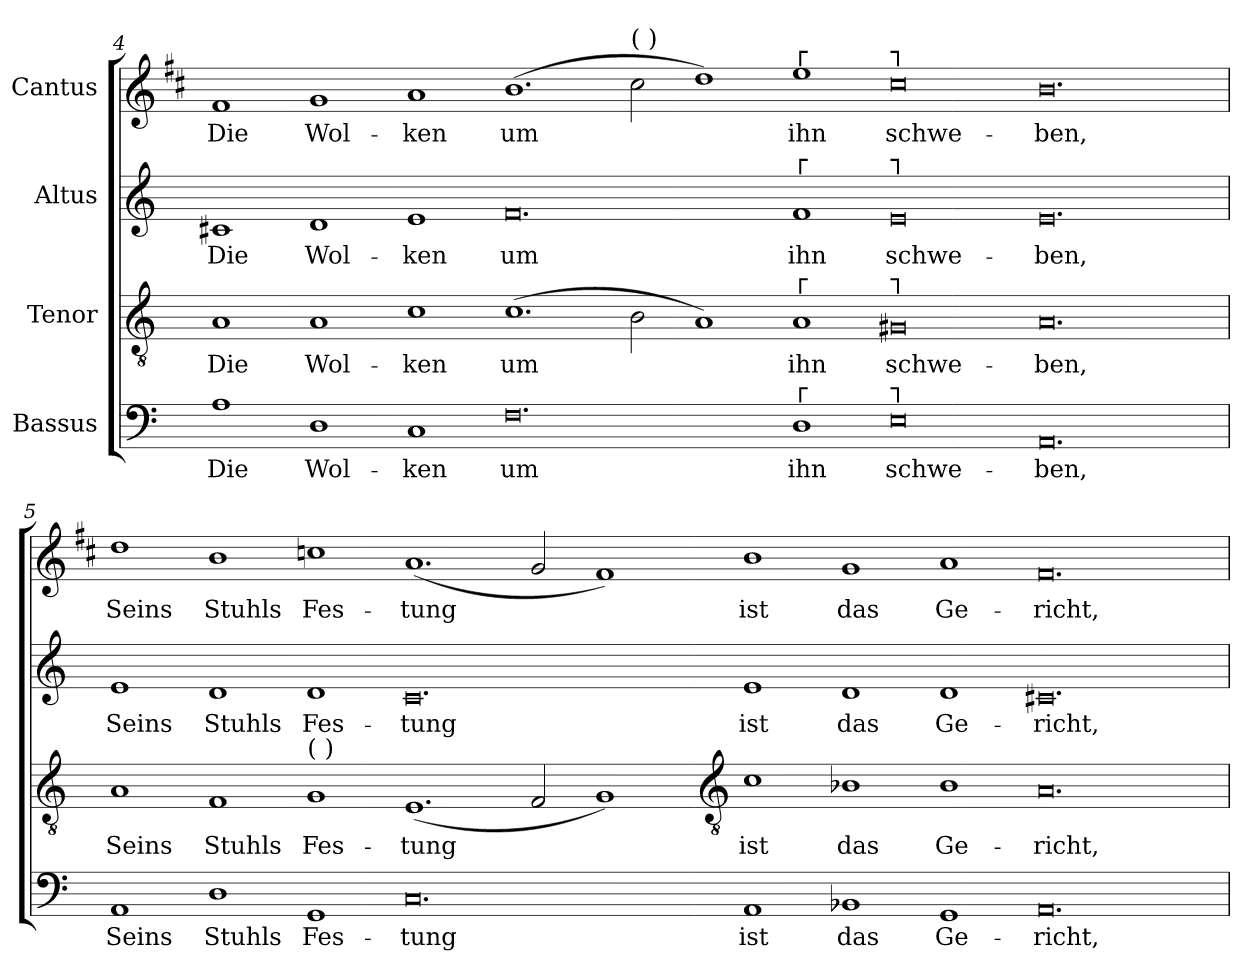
**kern	**text	**kern	**text	**kern	**text	**kern	**text
*part4	*part4	*part3	*part3	*part2	*part2	*part1	*part1
*staff4	*staff4	*staff3	*staff3	*staff2	*staff2	*staff1	*staff1
*I"Bassus	*	*I"Tenor	*	*I"Altus	*	*I"Cantus	*
*clefF4	*	*clefGv2	*	*clefG2	*	*clefG2	*
*	*	*	*	*	*	*ITrd1c2	*
*k[]	*	*k[]	*	*k[]	*	*k[]	*
*C:	*	*C:	*	*C:	*	*C:	*
=4	=4	=4	=4	=4	=4	=4	=4
!	!LO:LY:b	!	!LO:LY:b	!	!LO:LY:b	!	!LO:LY:b
1A	Die	1A	Die	1c#X	Die	1e	Die
!	!LO:LY:b	!	!LO:LY:b	!	!LO:LY:b	!	!LO:LY:b
1D	Wol-	1A	Wol-	1d	Wol-	1f	Wol-
!	!LO:LY:b	!	!LO:LY:b	!	!LO:LY:b	!	!LO:LY:b
1C	-ken	1c	-ken	1e	-ken	1g	-ken
!	!LO:LY:b	!	!LO:LY:b	!	!LO:LY:b	!	!LO:LY:b
0.F	um	(>1.c	um	0.f	um	(>1.a	um
!	!	!	!	!	!	!LO:TX:a:t=(  )	!
.	.	2B	.	.	.	2b	.
.	.	1A)	.	.	.	1cc)	.
!	!	!	!	!	!	!LO:TX:a:t=┌	!
!	!	!	!	!LO:TX:a:t=┌	!	!	!
!	!	!LO:TX:a:t=┌	!	!	!	!	!
!LO:TX:a:t=┌	!	!	!	!	!	!	!
!	!LO:LY:b	!	!LO:LY:b	!	!LO:LY:b	!	!LO:LY:b
1D	ihn	1A	ihn	1f	ihn	1dd	ihn
!	!	!	!	!	!	!LO:TX:a:t=┐	!
!	!	!	!	!LO:TX:a:t=┐	!	!	!
!	!	!LO:TX:a:t=┐	!	!	!	!	!
!LO:TX:a:t=┐	!	!	!	!	!	!	!
!	!LO:LY:b	!	!LO:LY:b	!	!LO:LY:b	!	!LO:LY:b
0E	schwe-	0G#X	schwe-	0e	schwe-	0b	schwe-
!	!LO:LY:b	!	!LO:LY:b	!	!LO:LY:b	!	!LO:LY:b
0.AA	-ben,	0.A	-ben,	0.e	-ben,	0.a	-ben,
=5	=5	=5	=5	=5	=5	=5	=5
!	!LO:LY:b	!	!LO:LY:b	!	!LO:LY:b	!	!LO:LY:b
1AA	Seins	1A	Seins	1e	Seins	1cc	Seins
!	!LO:LY:b	!	!LO:LY:b	!	!LO:LY:b	!	!LO:LY:b
1D	Stuhls	1F	Stuhls	1d	Stuhls	1a	Stuhls
!	!	!LO:TX:a:t=(  )	!	!	!	!	!
!	!LO:LY:b	!	!LO:LY:b	!	!LO:LY:b	!	!LO:LY:b
1GG	Fes-	1G	Fes-	1d	Fes-	1b-X	Fes-
!	!LO:LY:b	!	!LO:LY:b	!	!LO:LY:b	!	!LO:LY:b
0.C	-tung	(<1.E	-tung	0.c	-tung	(<1.g	-tung
.	.	2F	.	.	.	2f	.
.	.	1G)	.	.	.	1e)	.
!!LO:LB:g=z
=6-	=6-	=6-	=6-	=6-	=6-	=6-	=6-
*	*	*clefGv2	*	*	*	*	*
!	!LO:LY:b	!	!LO:LY:b	!	!LO:LY:b	!	!LO:LY:b
1AA	ist	1c	ist	1e	ist	1a	ist
!	!LO:LY:b	!	!LO:LY:b	!	!LO:LY:b	!	!LO:LY:b
1BB-X	das	1B-X	das	1d	das	1f	das
!	!LO:LY:b	!	!LO:LY:b	!	!LO:LY:b	!	!LO:LY:b
1GG	Ge-	1B-	Ge-	1d	Ge-	1g	Ge-
!	!LO:LY:b	!	!LO:LY:b	!	!LO:LY:b	!	!LO:LY:b
0.AA	-richt,	0.A	-richt,	0.c#X	-richt,	0.e	-richt,
=	=	=	=	=	=	=	=
*-	*-	*-	*-	*-	*-	*-	*-
